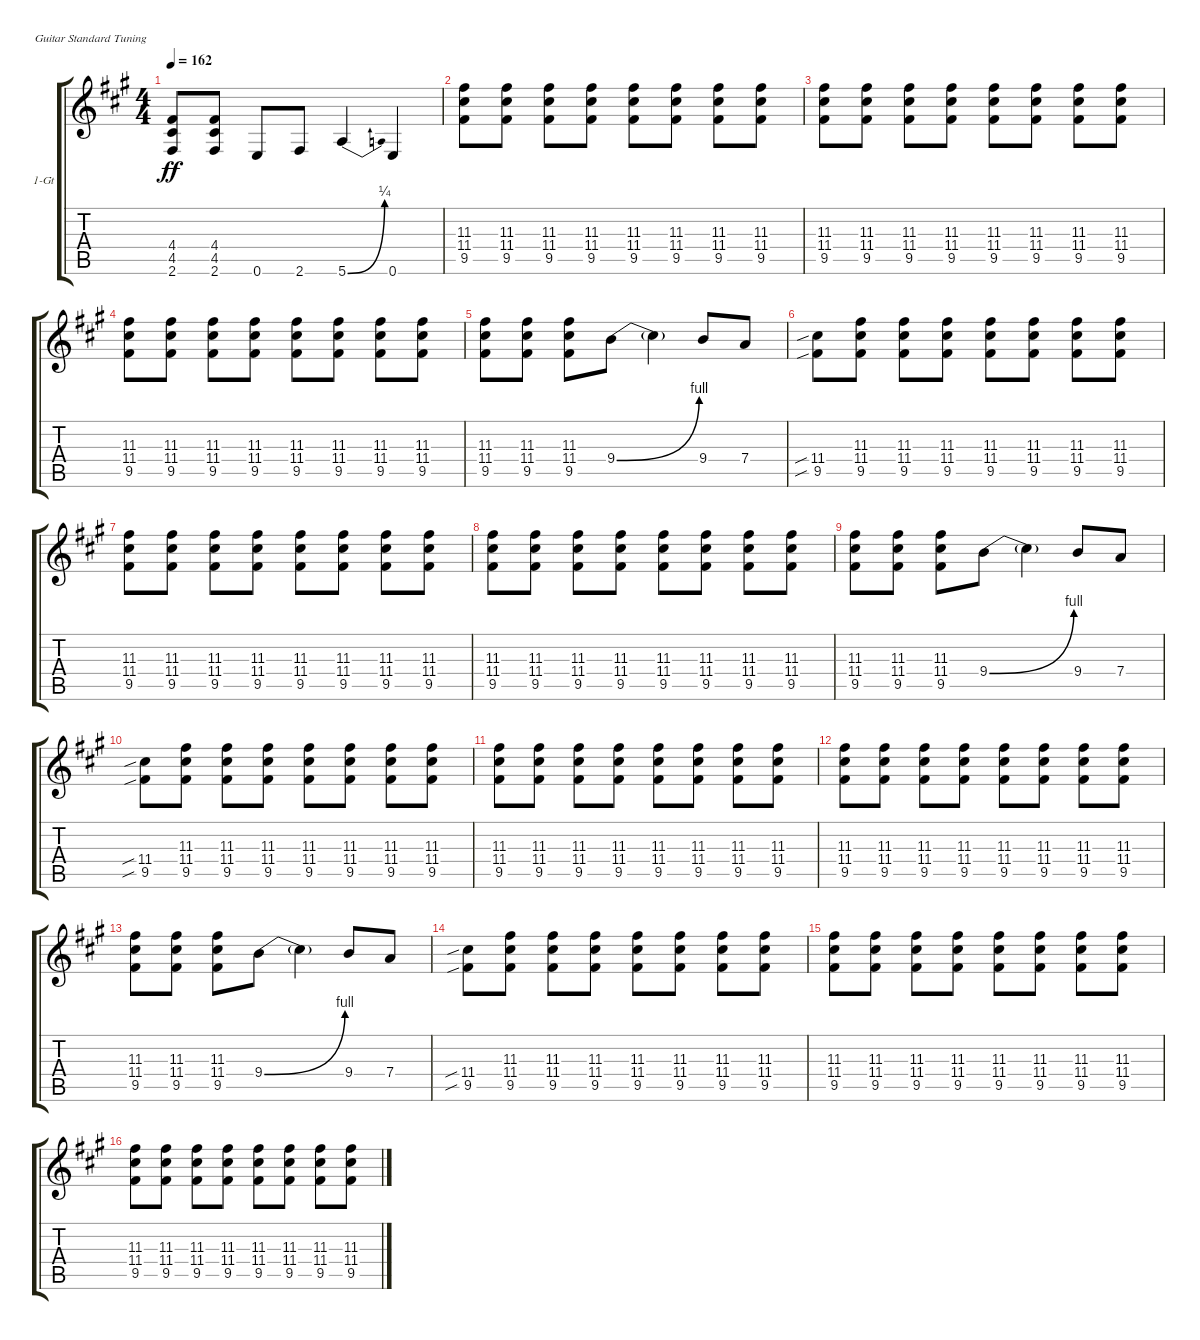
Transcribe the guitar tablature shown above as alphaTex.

\defaultSystemsLayout 4
\bracketExtendMode groupsimilarinstruments
\firstSystemTrackNameOrientation horizontal
\otherSystemsTrackNameOrientation horizontal
\track ("1 Guitar" "1-Gt") {instrument distortionguitar}
\staff {score tabs}
\tuning (E4 B3 G3 D3 A2 E2)
\ts (4 4)
\tempo 162
\clef g2
\scale
1.07062
\ks a
(2.6 4.5 4.4).8{dy ff} (2.6 4.4 4.5).8 0.6.8 2.6.8 5.6{be (bend 0 0 15.6 1)}.4 0.6.4 |
\scale
0.929382 (9.5 11.4 11.3).8 (9.5 11.4 11.3).8 (9.5 11.4 11.3).8 (9.5 11.4 11.3).8 (9.5 11.4 11.3).8 (9.5 11.4 11.3).8 (9.5 11.4 11.3).8 (9.5 11.4 11.3).8 |
\scale
1.07062 (9.5 11.4 11.3).8 (9.5 11.4 11.3).8 (9.5 11.4 11.3).8 (9.5 11.4 11.3).8 (9.5 11.4 11.3).8 (9.5 11.4 11.3).8 (9.5 11.4 11.3).8 (9.5 11.4 11.3).8 |
\scale
0.929382 (9.5 11.4 11.3).8 (9.5 11.4 11.3).8 (9.5 11.4 11.3).8 (9.5 11.4 11.3).8 (9.5 11.4 11.3).8 (9.5 11.4 11.3).8 (9.5 11.4 11.3).8 (9.5 11.4 11.3).8 |
\scale
1.07062 (9.5 11.4 11.3).8 (9.5 11.4 11.3).8 (9.5 11.4 11.3).8 9.4{be (bend 0 0 15 4)}.8 9.4{t}.4 9.4.8 7.4.8 |
\scale
0.929382 (9.5{sib} 11.4{sib}).8 (9.5 11.4 11.3).8 (9.5 11.4 11.3).8 (9.5 11.4 11.3).8 (9.5 11.4 11.3).8 (9.5 11.4 11.3).8 (9.5 11.4 11.3).8 (9.5 11.4 11.3).8 |
\scale
1.07062 (9.5 11.4 11.3).8 (9.5 11.4 11.3).8 (9.5 11.4 11.3).8 (9.5 11.4 11.3).8 (9.5 11.4 11.3).8 (9.5 11.4 11.3).8 (9.5 11.4 11.3).8 (9.5 11.4 11.3).8 |
\scale
0.929382 (9.5 11.4 11.3).8 (9.5 11.4 11.3).8 (9.5 11.4 11.3).8 (9.5 11.4 11.3).8 (9.5 11.4 11.3).8 (9.5 11.4 11.3).8 (9.5 11.4 11.3).8 (9.5 11.4 11.3).8 |
\scale
1.07062 (9.5 11.4 11.3).8 (9.5 11.4 11.3).8 (9.5 11.4 11.3).8 9.4{be (bend 0 0 15 4)}.8 9.4{t}.4 9.4.8 7.4.8 |
\scale
0.929382 (9.5{sib} 11.4{sib}).8 (9.5 11.4 11.3).8 (9.5 11.4 11.3).8 (9.5 11.4 11.3).8 (9.5 11.4 11.3).8 (9.5 11.4 11.3).8 (9.5 11.4 11.3).8 (9.5 11.4 11.3).8 |
\scale
1.07062 (9.5 11.4 11.3).8 (9.5 11.4 11.3).8 (9.5 11.4 11.3).8 (9.5 11.4 11.3).8 (9.5 11.4 11.3).8 (9.5 11.4 11.3).8 (9.5 11.4 11.3).8 (9.5 11.4 11.3).8 |
\scale
0.929382 (9.5 11.4 11.3).8 (9.5 11.4 11.3).8 (9.5 11.4 11.3).8 (9.5 11.4 11.3).8 (9.5 11.4 11.3).8 (9.5 11.4 11.3).8 (9.5 11.4 11.3).8 (9.5 11.4 11.3).8 |
\scale
1.07062 (9.5 11.4 11.3).8 (9.5 11.4 11.3).8 (9.5 11.4 11.3).8 9.4{be (bend 0 0 15 4)}.8 9.4{t}.4 9.4.8 7.4.8 |
\scale
0.929382 (9.5{sib} 11.4{sib}).8 (9.5 11.4 11.3).8 (9.5 11.4 11.3).8 (9.5 11.4 11.3).8 (9.5 11.4 11.3).8 (9.5 11.4 11.3).8 (9.5 11.4 11.3).8 (9.5 11.4 11.3).8 |
\scale
1.07062 (9.5 11.4 11.3).8 (9.5 11.4 11.3).8 (9.5 11.4 11.3).8 (9.5 11.4 11.3).8 (9.5 11.4 11.3).8 (9.5 11.4 11.3).8 (9.5 11.4 11.3).8 (9.5 11.4 11.3).8 |
\scale
0.929382 (9.5 11.4 11.3).8 (9.5 11.4 11.3).8 (9.5 11.4 11.3).8 (9.5 11.4 11.3).8 (9.5 11.4 11.3).8 (9.5 11.4 11.3).8 (9.5 11.4 11.3).8 (9.5 11.4 11.3).8
